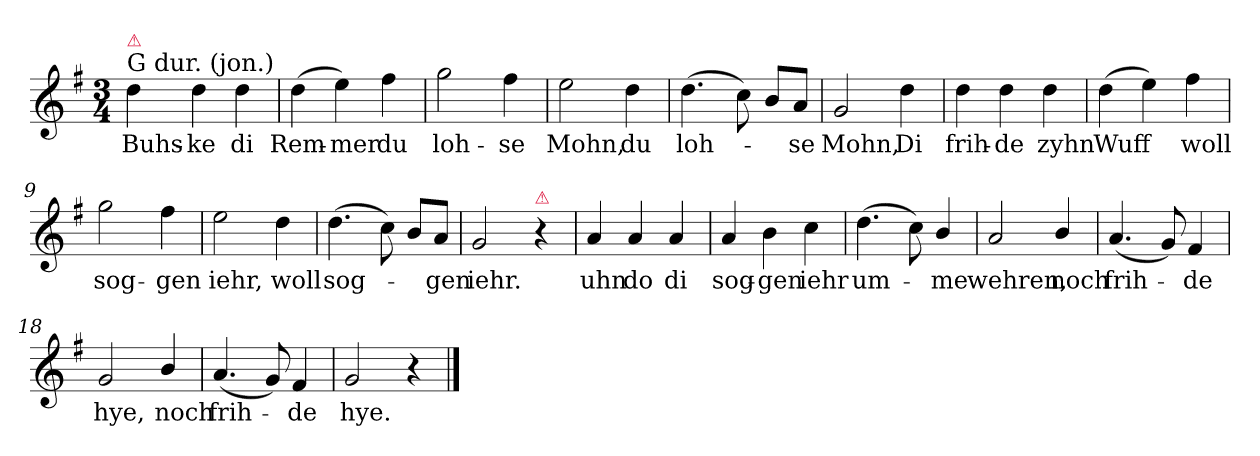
**kern	**text
*part1	*part1
*staff1	*staff1
*k[f#]	*
*G:ion	*
*M3/4	*
=1	=1
!LO:TX:a:t=G dur. (jon.)	!
!LO:TX:a:color=crimson:t=⚠	!
4dd	Buhs-
4dd	-ke
4dd	di
=2	=2
(4dd	Rem-
4ee)	-mer
4ff#	du
=3	=3
2gg	loh-
4ff#	-se
=4	=4
2ee	Mohn,
4dd	du
=5	=5
(4.dd	loh-
8cc)	.
8bL	.
8aJ	-se
=6	=6
2g	Mohn,
4dd	Di
=7	=7
4dd	frih-
4dd	-de
4dd	zyhn
=8	=8
(4dd	Wuff
4ee)	.
4ff#	woll
=9	=9
2gg	sog-
4ff#	-gen
=10	=10
2ee	iehr,
4dd	woll
=11	=11
(4.dd	sog-
8cc)	.
8bL	.
8aJ	-gen
=12	=12
2g	iehr.
!LO:TX:a:color=crimson:t=⚠	!
4r	.
=13	=13
4a	uhn
4a	do
4a	di
=14	=14
4a	sog-
4b	-gen
4cc	iehr
=15	=15
(4.dd	um-
8cc)	.
4b/	-me
=16	=16
2a	wehren,
4b/	noch
=17	=17
(4.a	frih-
8g)	.
4f#	-de
=18	=18
2g	hye,
4b/	noch
=19	=19
(4.a	frih-
8g)	.
4f#	-de
=20	=20
2g	hye.
4r	.
==	==
*-	*-
